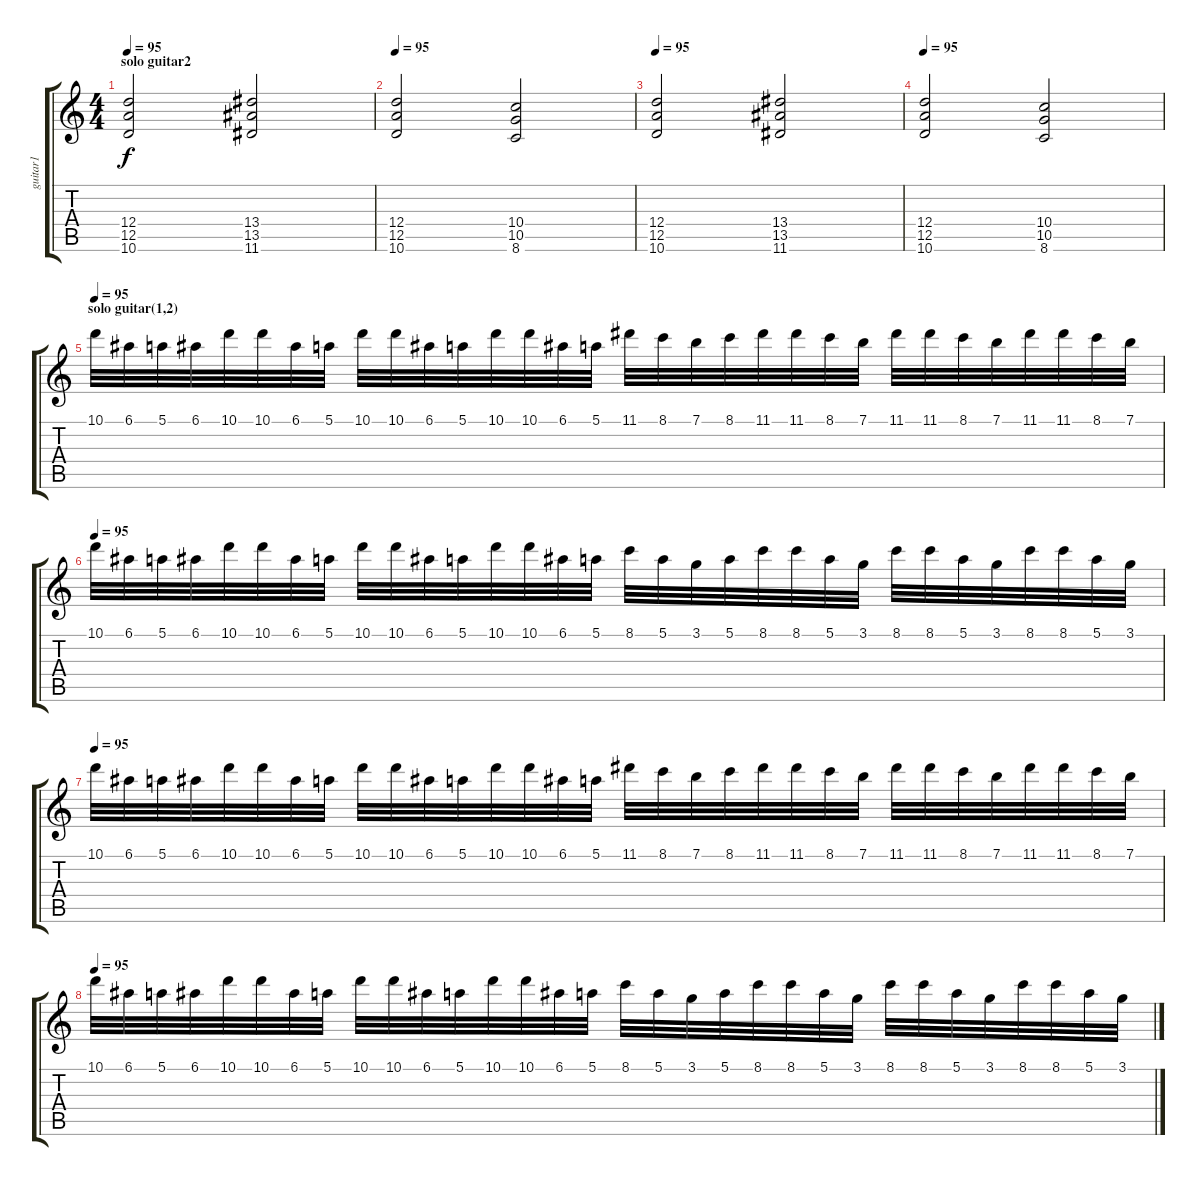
\track ("guitar1" "guitar1") {instrument distortionguitar}
\staff {score tabs}
\tuning (E4 B3 G3 D3 A2 E2) {hide}
\ts (4 4)
\section ("" "solo guitar2")
\tempo 95
\clef g2
\ks c
(12.4 12.5 10.6).2{dy f} (13.4 13.5 11.6).2 |
\tempo 95
(12.4 12.5 10.6).2 (10.4 10.5 8.6).2 |
\tempo 95
(12.4 12.5 10.6).2 (13.4 13.5 11.6).2 |
\tempo 95
(12.4 12.5 10.6).2 (10.4 10.5 8.6).2 |
\section ("" "solo guitar(1,2)")
\tempo 95
10.1.32 6.1.32 5.1.32 6.1.32 10.1.32 10.1.32 6.1.32 5.1.32 10.1.32 10.1.32 6.1.32 5.1.32 10.1.32 10.1.32 6.1.32 5.1.32 11.1.32 8.1.32 7.1.32 8.1.32 11.1.32 11.1.32 8.1.32 7.1.32 11.1.32 11.1.32 8.1.32 7.1.32 11.1.32 11.1.32 8.1.32 7.1.32 |
\tempo 95
10.1.32 6.1.32 5.1.32 6.1.32 10.1.32 10.1.32 6.1.32 5.1.32 10.1.32 10.1.32 6.1.32 5.1.32 10.1.32 10.1.32 6.1.32 5.1.32 8.1.32 5.1.32 3.1.32 5.1.32 8.1.32 8.1.32 5.1.32 3.1.32 8.1.32 8.1.32 5.1.32 3.1.32 8.1.32 8.1.32 5.1.32 3.1.32 |
\tempo 95
10.1.32 6.1.32 5.1.32 6.1.32 10.1.32 10.1.32 6.1.32 5.1.32 10.1.32 10.1.32 6.1.32 5.1.32 10.1.32 10.1.32 6.1.32 5.1.32 11.1.32 8.1.32 7.1.32 8.1.32 11.1.32 11.1.32 8.1.32 7.1.32 11.1.32 11.1.32 8.1.32 7.1.32 11.1.32 11.1.32 8.1.32 7.1.32 |
\tempo 95
10.1.32 6.1.32 5.1.32 6.1.32 10.1.32 10.1.32 6.1.32 5.1.32 10.1.32 10.1.32 6.1.32 5.1.32 10.1.32 10.1.32 6.1.32 5.1.32 8.1.32 5.1.32 3.1.32 5.1.32 8.1.32 8.1.32 5.1.32 3.1.32 8.1.32 8.1.32 5.1.32 3.1.32 8.1.32 8.1.32 5.1.32 3.1.32
